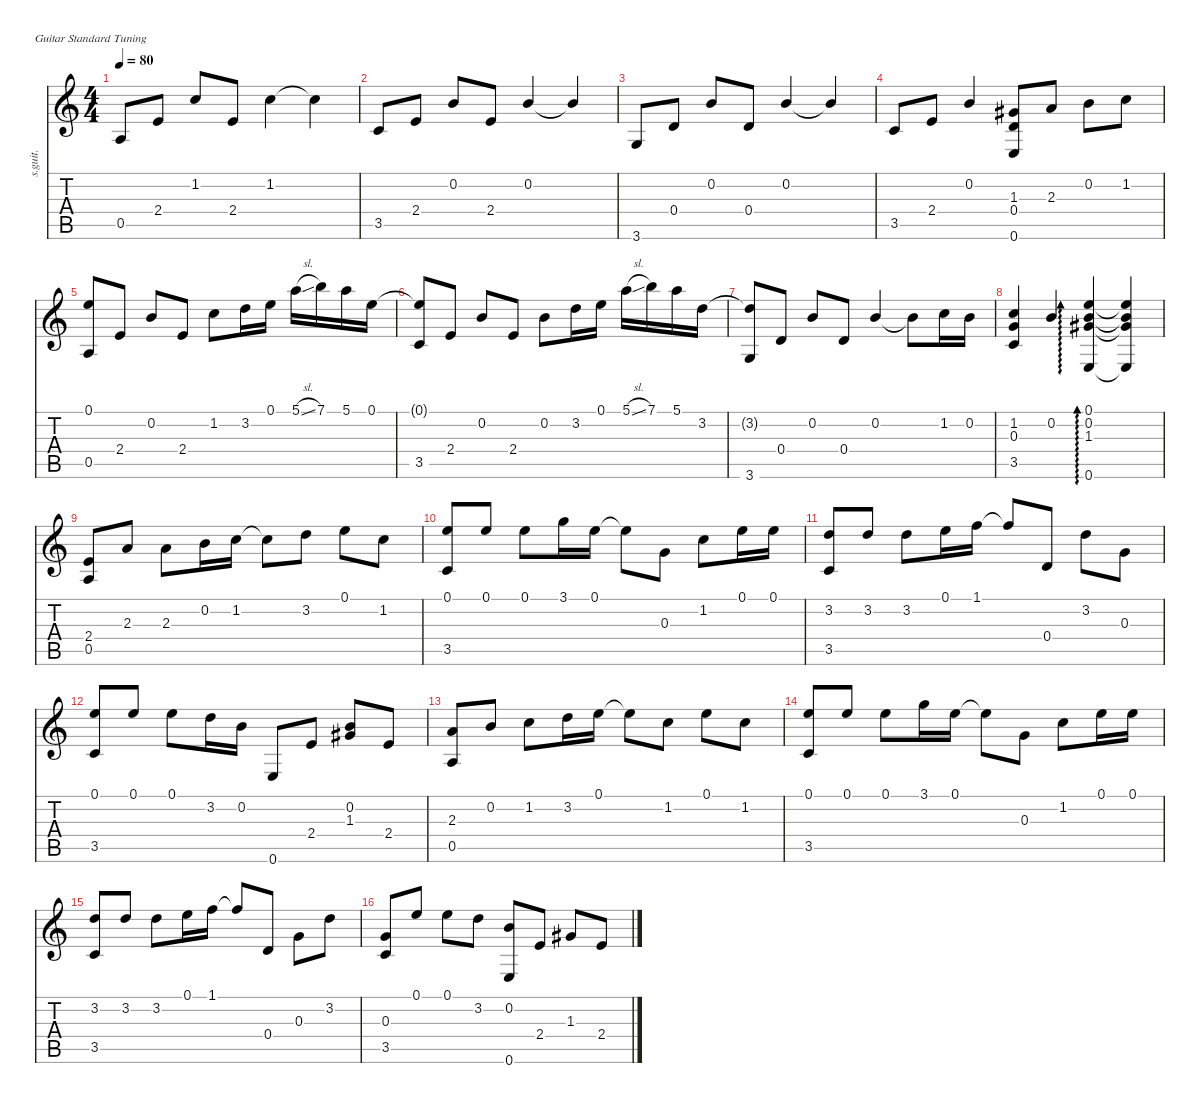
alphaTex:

\defaultSystemsLayout 4
\hideDynamics
\bracketExtendMode nobrackets
\otherSystemsTrackNameOrientation horizontal
\track ("Steel Guitar" "s.guit.") {instrument acousticguitarsteel}
\staff {score tabs}
\tuning (E4 B3 G3 D3 A2 E2)
\ts (4 4)
\tempo 80
\clef g2
\ks c
0.5.8{dy mf instrument acousticguitarsteel beam Up} 2.4.8{beam Up} 1.2.8{beam Up} 2.4.8{beam Up} 1.2.4{beam Down} 1.2{t}.4{beam Down} |
3.5.8{beam Up} 2.4.8{beam Up} 0.2.8{beam Up} 2.4.8{beam Up} 0.2.4{beam Up} 0.2{t}.4{beam Up} |
3.6.8{beam Up} 0.4.8{beam Up} 0.2.8{beam Up} 0.4.8{beam Up} 0.2.4{beam Up} 0.2{t}.4{beam Up} |
3.5.8{beam Up} 2.4.8{beam Up} 0.2.4{beam Up} (1.3{acc #} 0.4 0.6).8{beam Up} 2.3.8{beam Up} 0.2.8{beam Down} 1.2.8{beam Down} |
(0.1 0.5).8{beam Up} 2.4.8{beam Up} 0.2.8{beam Up} 2.4.8{beam Up} 1.2.8{beam Down} 3.2.16{beam Down} 0.1.16{beam Down} 5.1{sl}.16{beam Down} 7.1.16{beam Down} 5.1.16{beam Down} 0.1.16{beam Down} |
(0.1{t} 3.5).8{beam Up} 2.4.8{beam Up} 0.2.8{beam Up} 2.4.8{beam Up} 0.2.8{beam Down} 3.2.16{beam Down} 0.1.16{beam Down} 5.1{sl}.16{beam Down} 7.1.16{beam Down} 5.1.16{beam Down} 3.2.16{beam Down} |
(3.6 3.2{t}).8{beam Up} 0.4.8{beam Up} 0.2.8{beam Up} 0.4.8{beam Up} 0.2.4{beam Up} 0.2{t}.8{beam Down} 1.2.16{beam Down} 0.2.16{beam Down} |
(1.2 0.3 3.5).4{beam Up} 0.2.4{beam Up} (0.1 0.2 1.3{acc #} 0.6).4{ad 0 beam Up} (0.1{t} 0.2{t} 1.3{t acc #} 0.6{t}).4{beam Up} |
(2.4 0.5).8{beam Up} 2.3.8{beam Up} 2.3.8{beam Down} 0.2.16{beam Down} 1.2.16{beam Down} 1.2{t}.8{beam Down} 3.2.8{beam Down} 0.1.8{beam Down} 1.2.8{beam Down} |
(3.5 0.1).8{beam Up} 0.1.8{beam Up} 0.1.8{beam Down} 3.1.16{beam Down} 0.1.16{beam Down} 0.1{t}.8{beam Down} 0.3.8{beam Down} 1.2.8{beam Down} 0.1.16{beam Down} 0.1.16{beam Down} |
(3.2 3.5).8{beam Up} 3.2.8{beam Up} 3.2.8{beam Down} 0.1.16{beam Down} 1.1.16{beam Down} 1.1{t}.8{beam Up} 0.4.8{beam Up} 3.2.8{beam Down} 0.3.8{beam Down} |
(3.5 0.1).8{beam Up} 0.1.8{beam Up} 0.1.8{beam Down} 3.2.16{beam Down} 0.2.16{beam Down} 0.6.8{beam Up} 2.4.8{beam Up} (1.3{acc #} 0.2).8{beam Up} 2.4.8{beam Up} |
(2.3 0.5).8{beam Up} 0.2.8{beam Up} 1.2.8{beam Down} 3.2.16{beam Down} 0.1.16{beam Down} 0.1{t}.8{beam Down} 1.2.8{beam Down} 0.1.8{beam Down} 1.2.8{beam Down} |
(3.5 0.1).8{beam Up} 0.1.8{beam Up} 0.1.8{beam Down} 3.1.16{beam Down} 0.1.16{beam Down} 0.1{t}.8{beam Down} 0.3.8{beam Down} 1.2.8{beam Down} 0.1.16{beam Down} 0.1.16{beam Down} |
(3.2 3.5).8{beam Up} 3.2.8{beam Up} 3.2.8{beam Down} 0.1.16{beam Down} 1.1.16{beam Down} 1.1{t}.8{beam Up} 0.4.8{beam Up} 0.3.8{beam Down} 3.2.8{beam Down} |
(3.5 0.3).8{beam Up} 0.1.8{beam Up} 0.1.8{beam Down} 3.2.8{beam Down} (0.2 0.6).8{beam Up} 2.4.8{beam Up} 1.3{acc #}.8{beam Up} 2.4.8{beam Up}
